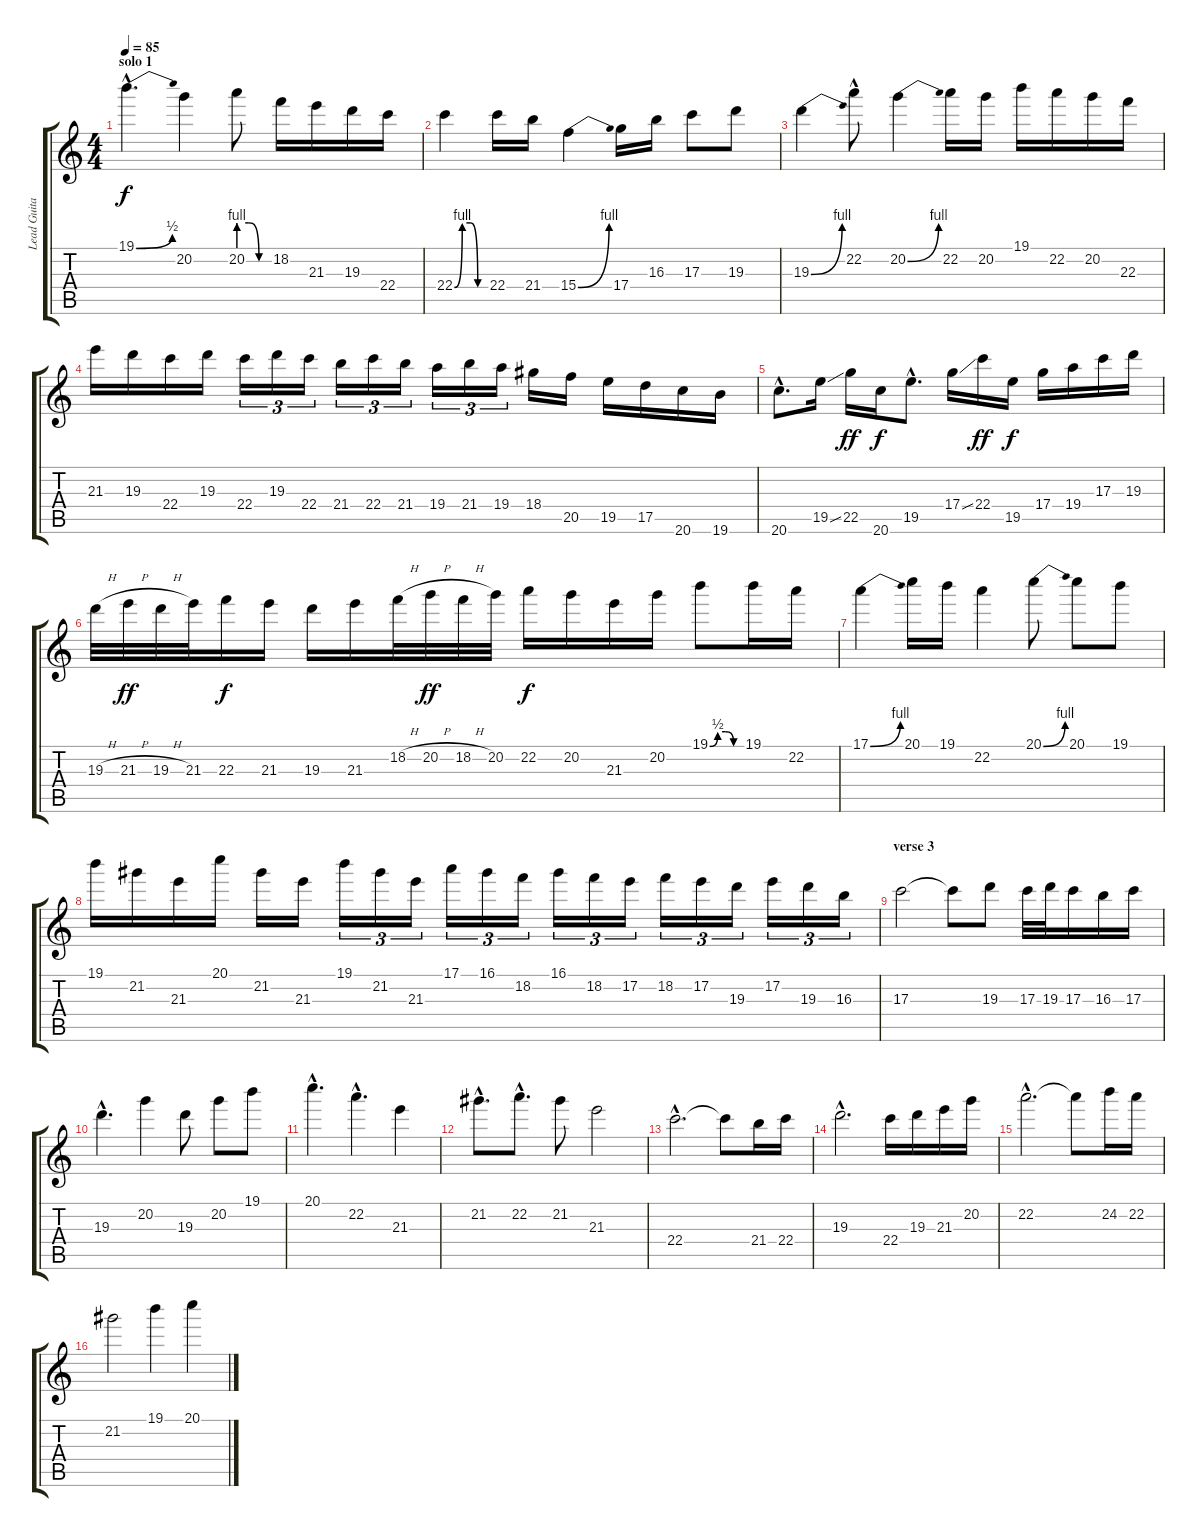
\track ("Lead Guitar 1" "Lead Guita") {instrument overdrivenguitar}
\staff {score tabs}
\tuning (E4 B3 G3 D3 A2 E2) {hide}
\ts (4 4)
\section ("" "solo 1")
\tempo 85
\clef g2
\ks c
19.1{be (bend 0 0 60 2) hac}.4{d dy f} 20.2.4 20.2{be (custom 0 4 20 4 40 0 60 0)}.8 18.2.16 21.3.16 19.3.16 22.4.16 |
22.4{be (custom 0 0 15 4 30 4 45 0 60 0)}.4 22.4.16 21.4.16 15.4{be (bend 0 0 60 4)}.4 17.4.16 16.3.16 17.3.8 19.3.8 |
19.3{be (bend 0 0 60 4)}.4 22.2{hac}.8 20.2{be (bend 0 0 60 4)}.4 22.2.16 20.2.16 19.1.16 22.2.16 20.2.16 22.3.16 |
21.3.16 19.3.16 22.4.16 19.3.16 22.4.16{tu (3 2)} 19.3.16{tu (3 2)} 22.4.16{tu (3 2)} 21.4.16{tu (3 2)} 22.4.16{tu (3 2)} 21.4.16{tu (3 2)} 19.4.16{tu (3 2)} 21.4.16{tu (3 2)} 19.4.16{tu (3 2)} 18.4.16 20.5.16 19.5.16 17.5.16 20.6.16 19.6.16 |
20.6{hac}.8{d} 19.5{ss}.16 22.5.16{dy ff} 20.6.16{dy f} 19.5{hac}.8{d} 17.4{ss}.16 22.4.16{dy ff} 19.5.16{dy f} 17.4.16 19.4.16 17.3.16 19.3.16 |
19.3{h}.32 21.3{h}.32{dy ff} 19.3{h}.32 21.3.32 22.3.16{dy f} 21.3.16 19.3.16 21.3.16 18.2{h}.32 20.2{h}.32{dy ff} 18.2{h}.32 20.2.32 22.2.16{dy f} 20.2.16 21.3.16 20.2.16 19.1{be (custom 0 0 15 2 30 2 45 0 60 0)}.8 19.1.16 22.2.16 |
17.1{be (bend 0 0 60 4)}.4 20.1.16 19.1.16 22.2.4 20.1{be (bend 0 0 60 4)}.8 20.1.8 19.1.8 |
19.1.16 21.2.16 21.3.16 20.1.16 21.2.16 21.3.16 19.1.16{tu (3 2)} 21.2.16{tu (3 2)} 21.3.16{tu (3 2)} 17.1.16{tu (3 2)} 16.1.16{tu (3 2)} 18.2.16{tu (3 2)} 16.1.16{tu (3 2)} 18.2.16{tu (3 2)} 17.2.16{tu (3 2)} 18.2.16{tu (3 2)} 17.2.16{tu (3 2)} 19.3.16{tu (3 2)} 17.2.16{tu (3 2)} 19.3.16{tu (3 2)} 16.3.16{tu (3 2)} |
\section ("" "verse 3")
17.3.2{volume 10} 17.3{t}.8 19.3.8 17.3.32 19.3.32 17.3.16 16.3.16 17.3.16 |
19.3{hac}.4{d} 20.2.4 19.3.8 20.2.8 19.1.8 |
20.1{hac}.4{d} 22.2{hac}.4{d} 21.3.4 |
21.2{hac}.8{d} 22.2{hac}.8{d} 21.2.8 21.3.2 |
22.4{hac}.2{d} 22.4{t}.8 21.4.16 22.4.16 |
19.3{hac}.2{d} 22.4.16 19.3.16 21.3.16 20.2.16 |
22.2{hac}.2{d} 22.2{t}.8 24.2.16 22.2.16 |
21.2.2 19.1.4 20.1.4
